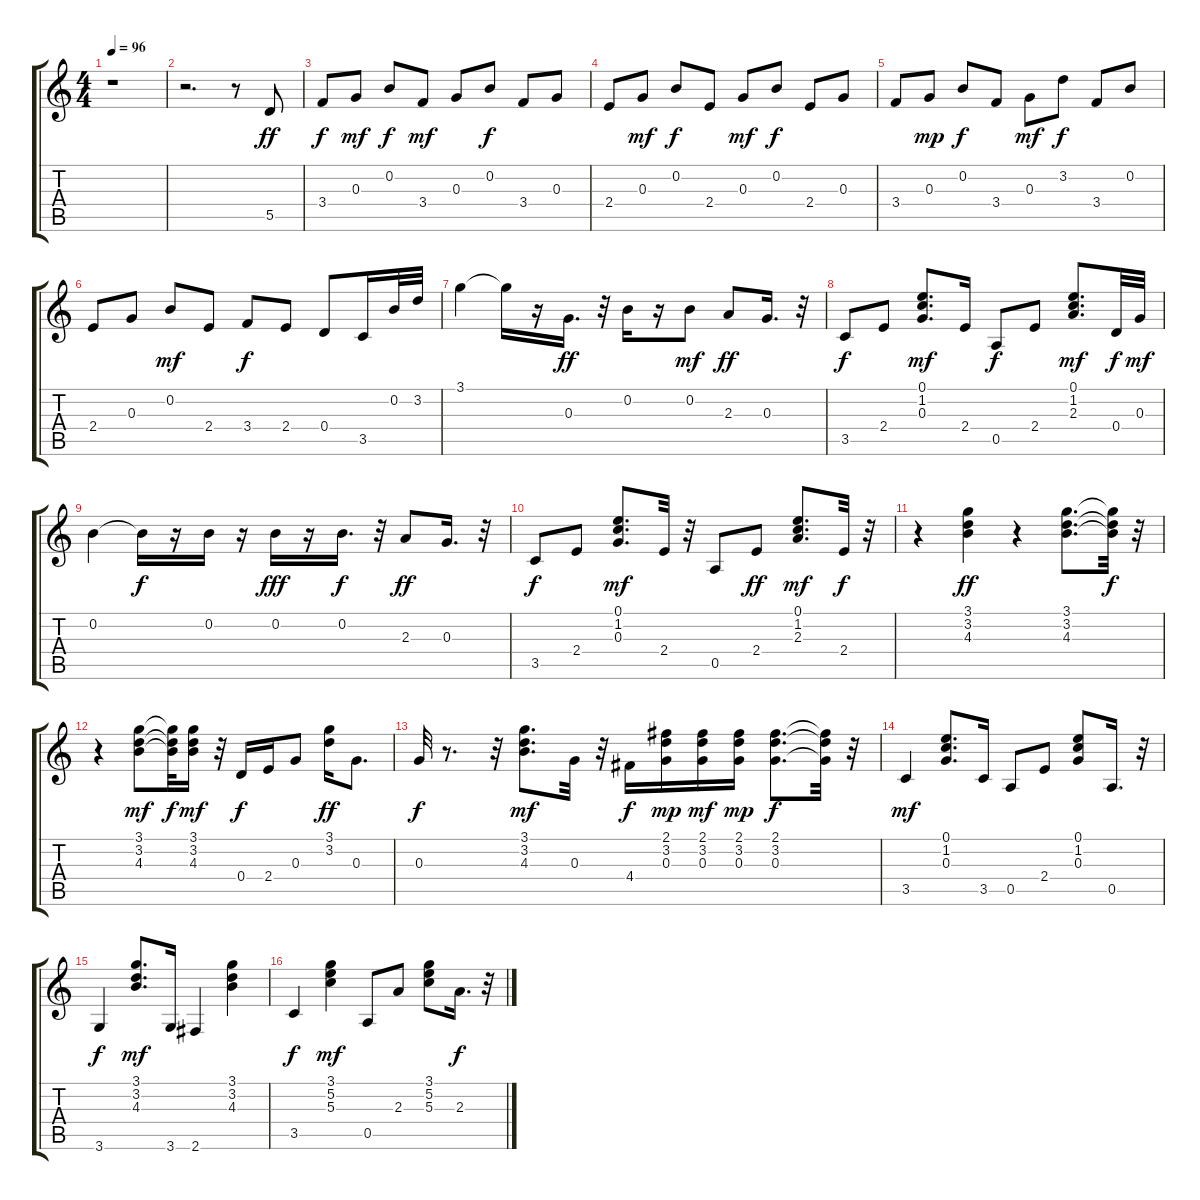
\track "" {instrument electricguitarclean}
\staff {score tabs}
\tuning (E4 B3 G3 D3 A2 E2) {hide}
\ts (4 4)
\tempo 96
\clef g2
\ks c
r.1{dy ff instrument electricguitarclean} |
r.2{d} r.8 5.5.8 |
3.4.8{dy f} 0.3.8{dy mf} 0.2.8{dy f} 3.4.8{dy mf} 0.3.8 0.2.8{dy f} 3.4.8 0.3.8 |
2.4.8 0.3.8{dy mf} 0.2.8{dy f} 2.4.8 0.3.8{dy mf} 0.2.8{dy f} 2.4.8 0.3.8 |
3.4.8 0.3.8{dy mp} 0.2.8{dy f} 3.4.8 0.3.8{dy mf} 3.2.8{dy f} 3.4.8 0.2.8 |
2.4.8 0.3.8 0.2.8{dy mf} 2.4.8 3.4.8{dy f} 2.4.8 0.4.8 3.5.16 0.2.32 3.2.32 |
3.1.4 3.1{t}.16 r.16 0.3.16{d dy ff} r.32 0.2.16 r.16 0.2.8{dy mf} 2.3.8{dy ff} 0.3.16{d} r.32 |
3.5.8{dy f} 2.4.8 (0.1 1.2 0.3).8{d dy mf} 2.4.16 0.5.8{dy f} 2.4.8 (0.1 1.2 2.3).8{d dy mf} 0.4.32{dy f} 0.3.32{dy mf} |
0.2.4 0.2{t}.16{dy f} r.16 0.2.16 r.16 0.2.16{dy fff} r.16 0.2.16{d dy f} r.32 2.3.8{dy ff} 0.3.16{d} r.32 |
3.5.8{dy f} 2.4.8 (0.1 1.2 0.3).8{d dy mf} 2.4.32 r.32 0.5.8 2.4.8{dy ff} (0.1 1.2 2.3).8{d dy mf} 2.4.32{dy f} r.32 |
r.4 (3.1 3.2 4.3).4{dy ff} r.4 (3.1 3.2 4.3).8{d} (3.1{t} 3.2{t} 4.3{t}).32{dy f} r.32 |
r.4 (3.1 3.2 4.3).8{dy mf} (3.1{t} 3.2{t} 4.3{t}).32{dy f} (3.1 3.2 4.3).16{dy mf} r.32 0.4.16{dy f} 2.4.16 0.3.8 (3.1 3.2).16{dy ff} 0.3.8{d} |
0.3.32{dy f} r.8{d} r.32 (3.1 3.2 4.3).8{d dy mf} 0.3.32 r.32 4.4.16{dy f} (2.1 3.2 0.3).16{dy mp} (2.1 3.2 0.3).16{dy mf} (2.1 3.2 0.3).16{dy mp} (2.1 3.2 0.3).8{d dy f} (2.1{t} 3.2{t} 0.3{t}).32 r.32 |
3.5.4{dy mf} (0.1 1.2 0.3).8{d} 3.5.16 0.5.8 2.4.8 (0.1 1.2 0.3).8 0.5.16{d} r.32 |
3.6.4{dy f} (3.1 3.2 4.3).8{d dy mf} 3.6.16 2.6.4 (3.1 3.2 4.3).4 |
3.5.4{dy f} (3.1 5.2 5.3).4{dy mf} 0.5.8 2.3.8 (3.1 5.2 5.3).8 2.3.16{d dy f} r.32
